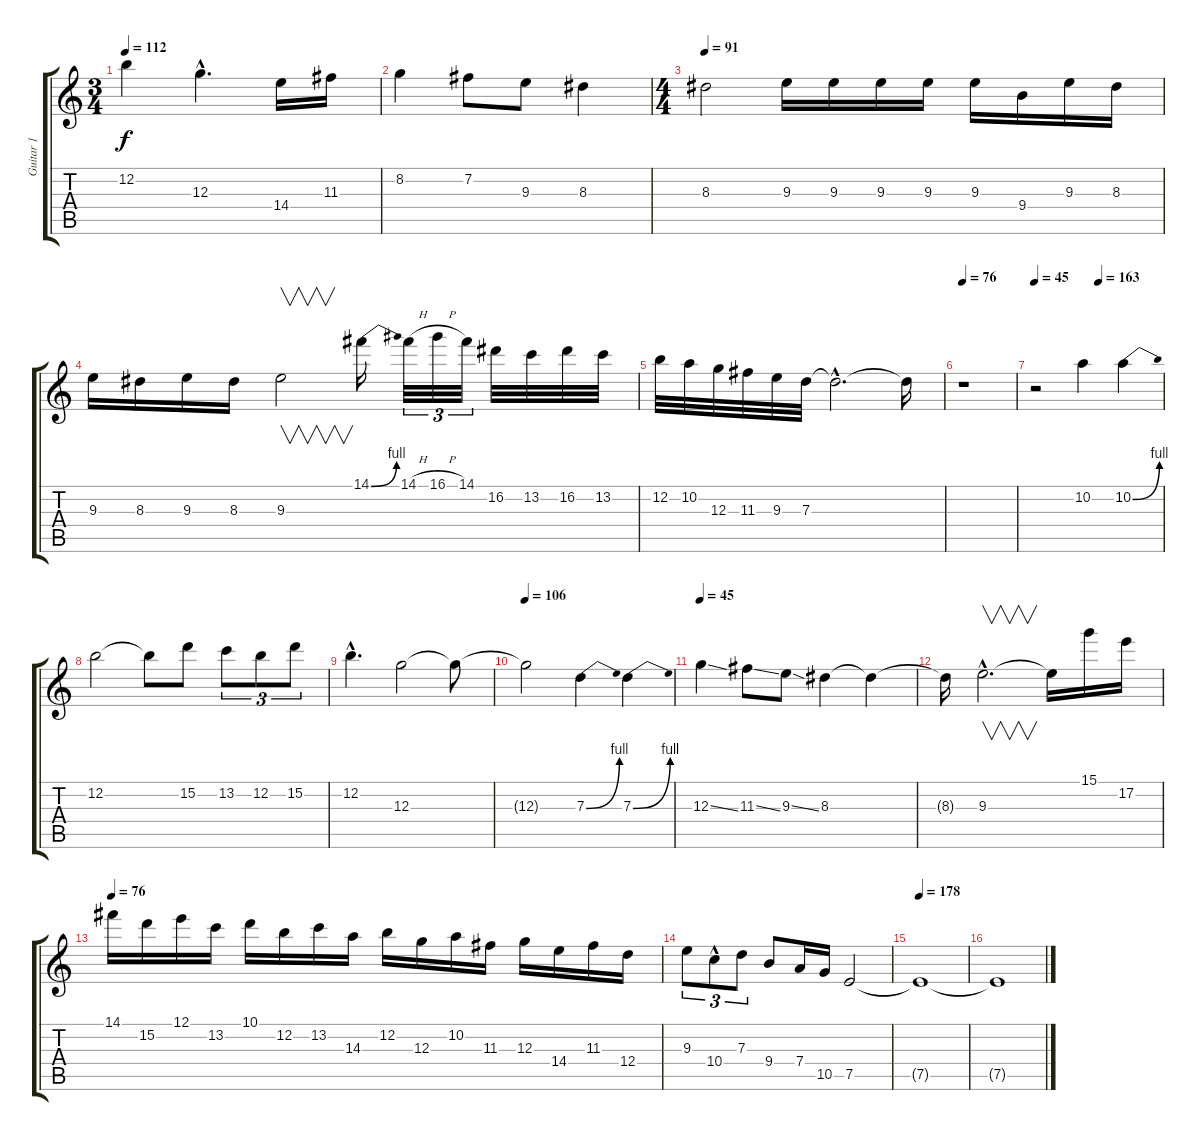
\track ("Guitar 1" "Guitar 1") {instrument distortionguitar}
\staff {score tabs}
\tuning (E4 B3 G3 D3 A2 E2) {hide}
\ts (3 4)
\tempo 112
\clef g2
\ks c
12.2.4{dy f} 12.3{hac}.4{d} 14.4.16 11.3.16 |
8.2.4 7.2.8 9.3.8 8.3.4 |
\ts (4 4)
\tempo 91
8.3.2 9.3.16 9.3.16 9.3.16 9.3.16 9.3.16 9.4.16 9.3.16 8.3.16 |
9.3.16 8.3.16 9.3.16 8.3.16 9.3.2{v} 14.1{be (bend 0 0 60 4)}.16 14.1{h}.32{tu (3 2)} 16.1{h}.32{tu (3 2)} 14.1.32{tu (3 2)} 16.2.32 13.2.32 16.2.32 13.2.32 |
12.2.32 10.2.32 12.3.32 11.3.32 9.3.32 7.3.32 7.3{hac t}.2{d} 7.3{t}.16 |
\tempo 76
r.1 |
\tempo 45
\tempo (163 0.5)
r.2 10.2.4{instrument electricguitarjazz} 10.2{be (bend 0 0 60 4)}.4 |
12.2.2 12.2{t}.8 15.2.8 13.2.8{tu (3 2)} 12.2.8{tu (3 2)} 15.2.8{tu (3 2)} |
12.2{hac}.4{d} 12.3.2 12.3{t}.8 |
\tempo 106
12.3{t}.2 7.3{be (bend 0 0 60 4)}.4 7.3{be (bend 0 0 60 4)}.4 |
\tempo 45
12.3{ss}.4 11.3{ss}.8 9.3{ss}.8 8.3.4 8.3{t}.4 |
8.3{t}.16 9.3{hac}.2{v d} 9.3{t}.16 15.1.16 17.2.16 |
\tempo 76
14.1.16 15.2.16 12.1.16 13.2.16 10.1.16 12.2.16 13.2.16 14.3.16 12.2.16 12.3.16 10.2.16 11.3.16 12.3.16 14.4.16 11.3.16 12.4.16 |
9.3.8{tu (3 2)} 10.4{hac}.8{tu (3 2)} 7.3.8{tu (3 2)} 9.4.8 7.4.16 10.5.16 7.5.2 |
\tempo 178
7.5{t}.1 |
7.5{t}.1
